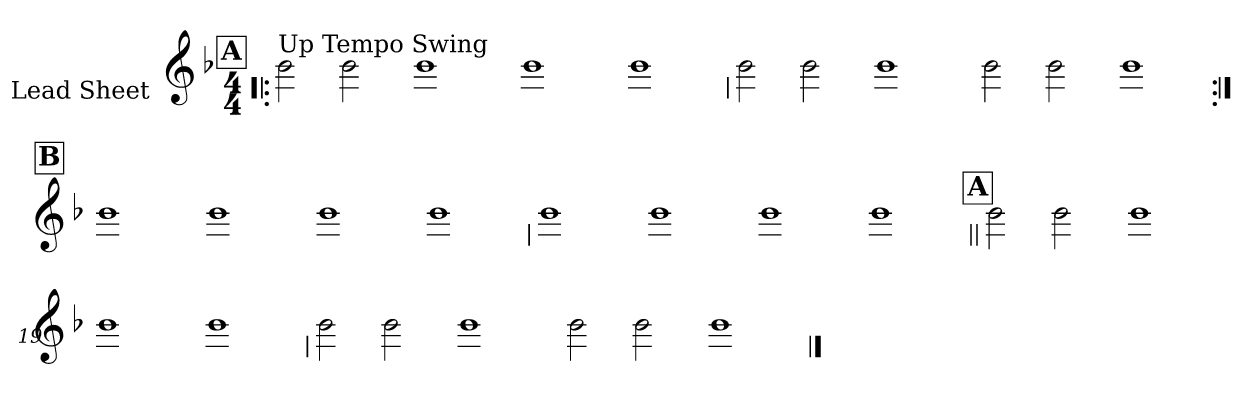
**kern
*part1
*staff1
*I"Lead Sheet
*stria0
*clefG2
*k[b-]
*d:
*M4/4
!!LO:REH:place=s1:a:t=A
=1!|:
!LO:TX:a:t=Up Tempo Swing
2b-
2b-
=2-
1b-
=3-
1b-
=4-
1b-
!!LO:LB:g=z
=5
2b-
2b-
=6-
1b-
=7-
2b-
2b-
=8-
1b-
!!LO:LB:g=z
!!LO:REH:place=s1:a:t=B
=9:|!
1b-
=10-
1b-
=11-
1b-
=12-
1b-
!!LO:LB:g=z
=13
1b-
=14-
1b-
=15-
1b-
=16-
1b-
!!LO:LB:g=z
!!LO:REH:place=s1:a:t=A
=17||
2b-
2b-
=18-
1b-
=19-
1b-
=20-
1b-
!!LO:LB:g=z
=21
2b-
2b-
=22-
1b-
=23-
2b-
2b-
=24-
1b-
==
*-
